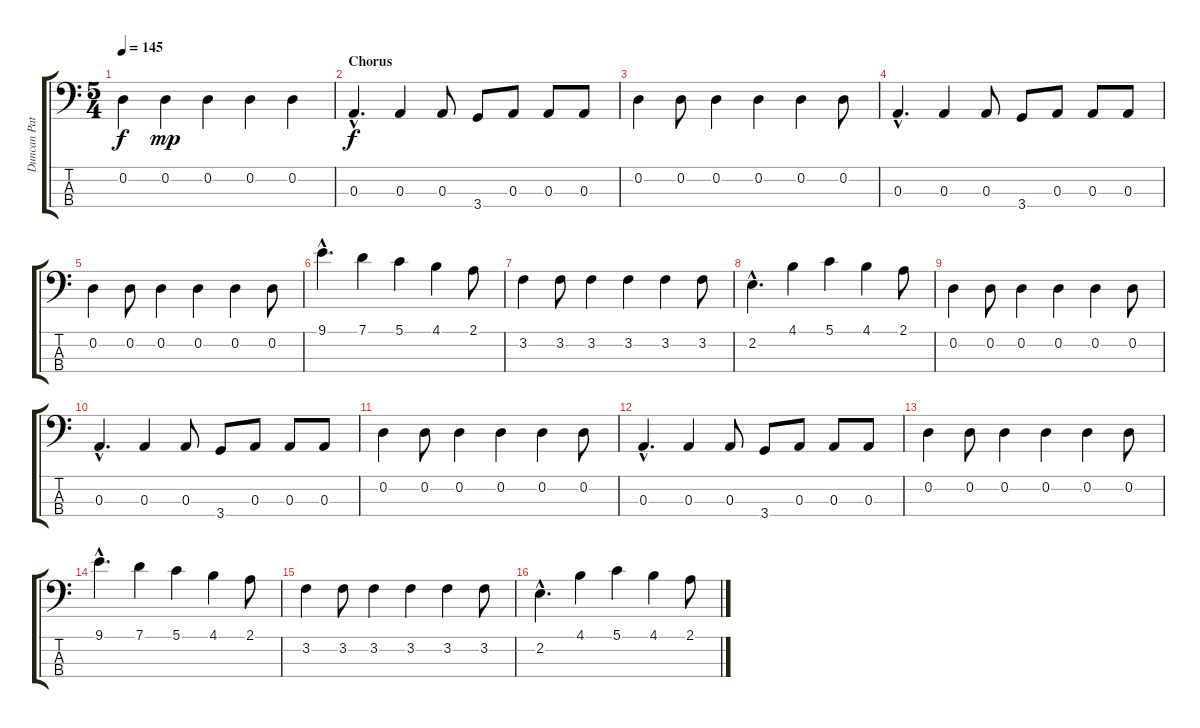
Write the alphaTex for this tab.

\track ("Duncan Patterson (Bass Guitar)" "Duncan Pat") {instrument electricbassfinger}
\staff {score tabs}
\tuning (G2 D2 A1 E1) {hide}
\ts (5 4)
\tempo 145
\clef f4
\ks c
0.2.4{dy f} 0.2.4{dy mp} 0.2.4 0.2.4 0.2.4 |
\section ("" "Chorus")
0.3{hac}.4{d dy f} 0.3.4 0.3.8 3.4.8 0.3.8 0.3.8 0.3.8 |
0.2.4 0.2.8 0.2.4 0.2.4 0.2.4 0.2.8 |
0.3{hac}.4{d} 0.3.4 0.3.8 3.4.8 0.3.8 0.3.8 0.3.8 |
0.2.4 0.2.8 0.2.4 0.2.4 0.2.4 0.2.8 |
9.1{hac}.4{d} 7.1.4 5.1.4 4.1.4 2.1.8 |
3.2.4 3.2.8 3.2.4 3.2.4 3.2.4 3.2.8 |
2.2{hac}.4{d} 4.1.4 5.1.4 4.1.4 2.1.8 |
0.2.4 0.2.8 0.2.4 0.2.4 0.2.4 0.2.8 |
0.3{hac}.4{d} 0.3.4 0.3.8 3.4.8 0.3.8 0.3.8 0.3.8 |
0.2.4 0.2.8 0.2.4 0.2.4 0.2.4 0.2.8 |
0.3{hac}.4{d} 0.3.4 0.3.8 3.4.8 0.3.8 0.3.8 0.3.8 |
0.2.4 0.2.8 0.2.4 0.2.4 0.2.4 0.2.8 |
9.1{hac}.4{d} 7.1.4 5.1.4 4.1.4 2.1.8 |
3.2.4 3.2.8 3.2.4 3.2.4 3.2.4 3.2.8 |
2.2{hac}.4{d} 4.1.4 5.1.4 4.1.4 2.1.8
